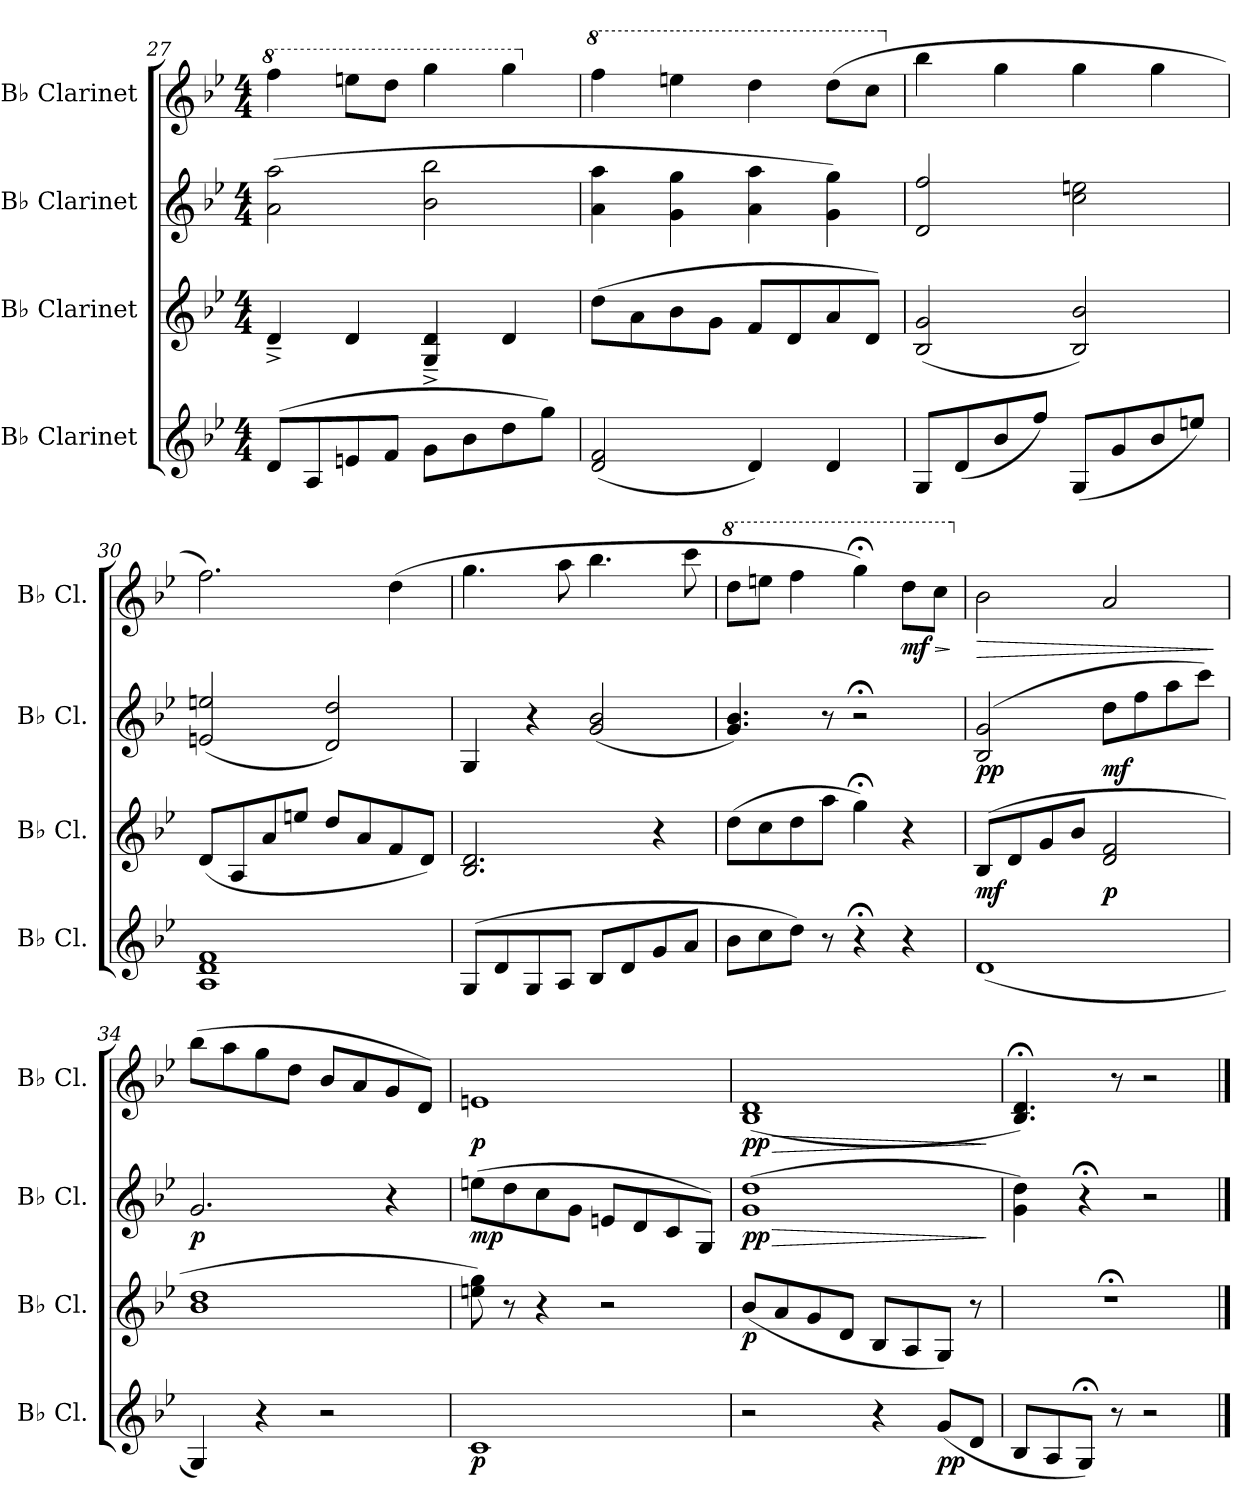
**kern	**dynam	**kern	**dynam	**kern	**dynam	**kern	**dynam
*part4	*part4	*part3	*part3	*part2	*part2	*part1	*part1
*staff4	*staff4	*staff3	*staff3	*staff2	*staff2	*staff1	*staff1
*I"B♭ Clarinet	*	*I"B♭ Clarinet	*	*I"B♭ Clarinet	*	*I"B♭ Clarinet	*
*I'B♭ Cl.	*	*I'B♭ Cl.	*	*I'B♭ Cl.	*	*I'B♭ Cl.	*
!!LO:LB:g=z
*clefG2	*	*clefG2	*	*clefG2	*	*clefG2	*
*ITrd1c2	*	*ITrd1c2	*	*ITrd1c2	*	*ITrd1c2	*
*k[b-e-a-d-]	*	*k[b-e-a-d-]	*	*k[b-e-a-d-]	*	*k[b-e-a-d-]	*
*M4/4	*	*M4/4	*	*M4/4	*	*M4/4	*
*	*	*	*	*	*	*8va	*
=27	=27	=27	=27	=27	=27	=27	=27
(8c/L	.	4c^~/	.	(2g\ 2gg\	.	4eee-\	.
8G/	.	.	.	.	.	.	.
8dn/	.	4c/	.	.	.	8dddn\L	.
8e-/J	.	.	.	.	.	8ccc\J	.
8f\L	.	4F/^~ 4c/^~	.	2a-\ 2aa-\	.	4fff\	.
8a-\	.	.	.	.	.	.	.
8cc\	.	4c/	.	.	.	4fff\	.
8ff\J)	.	.	.	.	.	.	.
=28	=28	=28	=28	=28	=28	=28	=28
*	*	*	*	*	*	*X8va	*
*	*	*	*	*	*	*8va	*
(2c/ 2e-/	.	(8cc\L	.	4g\ 4gg\	.	4eee-\	.
.	.	8g\	.	.	.	.	.
.	.	8a-\	.	4f\ 4ff\	.	4dddn\	.
.	.	8f\J	.	.	.	.	.
4c/)	.	8e-/L	.	4g\ 4gg\	.	4ccc\	.
.	.	8c/	.	.	.	.	.
4c/	.	8g/	.	4f\ 4ff\)	.	(8ccc\L	.
.	.	8c/J)	.	.	.	8bb-\J	.
=29	=29	=29	=29	=29	=29	=29	=29
*	*	*	*	*	*	*X8va	*
8F/L	.	(2A-/ 2f/	.	2c/ 2ee-/	.	4aa-\	.
(8c/	.	.	.	.	.	.	.
8a-/	.	.	.	.	.	4ff\	.
8ee-/J)	.	.	.	.	.	.	.
(8F/L	.	2A-/ 2a-/)	.	2b-\ 2ddn\	.	4ff\	.
8f/	.	.	.	.	.	.	.
8a-/	.	.	.	.	.	4ff\	.
8ddn/J)	.	.	.	.	.	.	.
=30	=30	=30	=30	=30	=30	=30	=30
1G 1c 1e-	.	(8c/L	.	(2dn/ 2ddn/	.	2.ee-\)	.
.	.	8G/	.	.	.	.	.
.	.	8g/	.	.	.	.	.
.	.	8ddn/J	.	.	.	.	.
.	.	8cc/L	.	2c/ 2cc/)	.	.	.
.	.	8g/	.	.	.	.	.
.	.	8e-/	.	.	.	(4cc\	.
.	.	8c/J)	.	.	.	.	.
!!LO:PB:g=z
=31	=31	=31	=31	=31	=31	=31	=31
(8F/L	.	2.A-/ 2.c/	.	4F/	.	4.ff\	.
8c/	.	.	.	.	.	.	.
8F/	.	.	.	4r	.	.	.
8G/J	.	.	.	.	.	8gg\	.
8A-/L	.	.	.	(2f/ 2a-/	.	4.aa-\	.
8c/	.	.	.	.	.	.	.
8f/	.	4r	.	.	.	.	.
8g/J	.	.	.	.	.	8bb-\	.
=32	=32	=32	=32	=32	=32	=32	=32
*	*	*	*	*	*	*8va	*
8a-\L	.	(8cc\L	.	4.f/ 4.a-/)	.	8ccc\L	.
8b-\	.	8b-\	.	.	.	8dddn\J	.
8cc\J)	.	8cc\	.	.	.	4eee-\	.
8r	.	8gg\J	.	8r	.	.	.
4r;<	.	4ff;<\)	.	2r;<	.	4fff;<\)	.
!	!	!	!	!	!	!	!LO:HP:b
!	!	!	!	!	!	!	!LO:DY:n=1:b
4r	.	4r	.	.	.	8ccc\L	> mf
.	.	.	.	.	.	8bb-\J	.
.	.	.	.	.	.	.	]
!!LO:LB:g=z
=33	=33	=33	=33	=33	=33	=33	=33
*	*	*	*	*	*	*X8va	*
!	!	!	!LO:DY:b	!	!LO:DY:b	!	!LO:HP:b
(1c	.	(8A-/L	mf	(2A-/ 2f/	pp	2a-\	>
.	.	8c/	.	.	.	.	.
.	.	8f/	.	.	.	.	.
.	.	8a-/J	.	.	.	.	.
!	!	!	!LO:DY:b	!	!LO:DY:b	!	!
.	.	2c/ 2e-/	p	8cc\L	mf	2g/	.
.	.	.	.	8ee-\	.	.	.
.	.	.	.	8gg\	.	.	.
.	.	.	.	8bb-\J)	.	.	.
.	.	.	.	.	.	.	]
=34	=34	=34	=34	=34	=34	=34	=34
!	!	!	!	!	!LO:DY:b	!	!LO:DY:b
!	!	!	!	!	!	!	!LO:DY:n=1:b
4F/)	.	1a- 1cc	.	2.f/	p	(8aa-\L	p mf
.	.	.	.	.	.	8gg\	.
4r	.	.	.	.	.	8ff\	.
.	.	.	.	.	.	8cc\J	.
2r	.	.	.	.	.	8a-/L	.
.	.	.	.	.	.	8g/	.
.	.	.	.	4r	.	8f/	.
.	.	.	.	.	.	8c/J)	.
=35	=35	=35	=35	=35	=35	=35	=35
!	!LO:DY:b	!	!	!	!LO:DY:b	!	!LO:DY:b
1B-	p	8ddn\ 8ff\)	.	(8ddn\L	mp	1dn	p
.	.	8r	.	8cc\	.	.	.
.	.	4r	.	8b-\	.	.	.
.	.	.	.	8f\J	.	.	.
.	.	2r	.	8dn/L	.	.	.
.	.	.	.	8c/	.	.	.
.	.	.	.	8B-/	.	.	.
.	.	.	.	8F/J)	.	.	.
=36	=36	=36	=36	=36	=36	=36	=36
!	!	!	!LO:DY:b	!	!LO:HP:b	!	!LO:HP:b
!	!	!	!	!	!LO:DY:n=1:b	!	!LO:DY:n=1:b
2r	.	(8a-/L	p	(1f 1cc	> pp	(1A- 1c	> pp
.	.	8g/	.	.	.	.	.
.	.	8f/	.	.	.	.	.
.	.	8c/J	.	.	.	.	.
4r	.	8A-/L	.	.	.	.	.
.	.	8G/	.	.	.	.	.
!	!LO:DY:b	!	!	!	!	!	!
(8f/L	pp	8F/J)	.	.	.	.	.
8c/J	.	8r	.	.	.	.	.
.	.	.	.	.	]	.	]
=37	=37	=37	=37	=37	=37	=37	=37
8A-/L	.	1r;<	.	4f\ 4cc\)	.	4.A-/;< 4.c/;<)	.
8G/	.	.	.	.	.	.	.
8F;</J)	.	.	.	4r;<	.	.	.
8r	.	.	.	.	.	8r	.
2r	.	.	.	2r	.	2r	.
==	==	==	==	==	==	==	==
*-	*-	*-	*-	*-	*-	*-	*-
